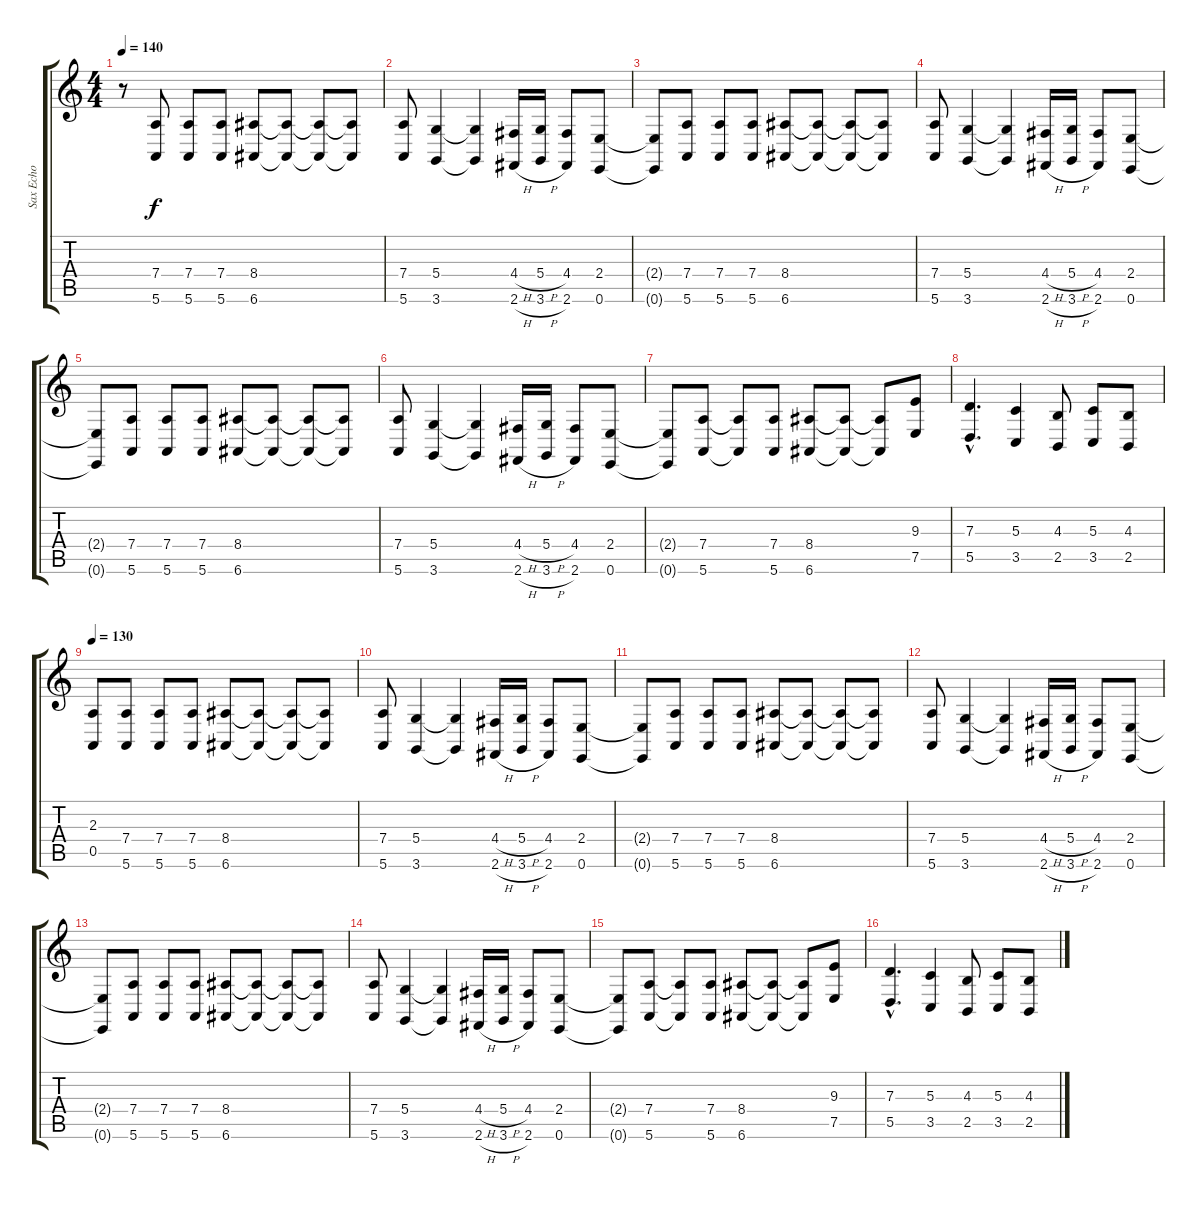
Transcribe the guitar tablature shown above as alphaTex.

\track ("Sax Echo" "Sax Echo") {instrument tenorsax}
\staff {score tabs}
\tuning (E4 B3 G3 D3 A2 E2) {hide}
\ts (4 4)
\tempo 140
\clef g2
\ks c
r.8{dy f} (7.4 5.6).8 (7.4 5.6).8 (7.4 5.6).8 (8.4 6.6).8 (8.4{t} 6.6{t}).8 (8.4{t} 6.6{t}).8 (8.4{t} 6.6{t}).8 |
(7.4 5.6).8 (5.4 3.6).4 (5.4{t} 3.6{t}).4 (4.4{h} 2.6{h}).16 (5.4{h} 3.6{h}).16 (4.4 2.6).8 (2.4 0.6).8 |
(2.4{t} 0.6{t}).8 (7.4 5.6).8 (7.4 5.6).8 (7.4 5.6).8 (8.4 6.6).8 (8.4{t} 6.6{t}).8 (8.4{t} 6.6{t}).8 (8.4{t} 6.6{t}).8 |
(7.4 5.6).8 (5.4 3.6).4 (5.4{t} 3.6{t}).4 (4.4{h} 2.6{h}).16 (5.4{h} 3.6{h}).16 (4.4 2.6).8 (2.4 0.6).8 |
(2.4{t} 0.6{t}).8 (7.4 5.6).8 (7.4 5.6).8 (7.4 5.6).8 (8.4 6.6).8 (8.4{t} 6.6{t}).8 (8.4{t} 6.6{t}).8 (8.4{t} 6.6{t}).8 |
(7.4 5.6).8 (5.4 3.6).4 (5.4{t} 3.6{t}).4 (4.4{h} 2.6{h}).16 (5.4{h} 3.6{h}).16 (4.4 2.6).8 (2.4 0.6).8 |
(2.4{t} 0.6{t}).8 (7.4 5.6).8 (7.4{t} 5.6{t}).8 (7.4 5.6).8 (8.4 6.6).8 (8.4{t} 6.6{t}).8 (8.4{t} 6.6{t}).8 (9.3 7.5).8 |
(7.3{hac} 5.5{hac}).4{d} (5.3 3.5).4 (4.3 2.5).8 (5.3 3.5).8 (4.3 2.5).8 |
\tempo 130
(2.3 0.5).8 (7.4 5.6).8 (7.4 5.6).8 (7.4 5.6).8 (8.4 6.6).8 (8.4{t} 6.6{t}).8 (8.4{t} 6.6{t}).8 (8.4{t} 6.6{t}).8 |
(7.4 5.6).8 (5.4 3.6).4 (5.4{t} 3.6{t}).4 (4.4{h} 2.6{h}).16 (5.4{h} 3.6{h}).16 (4.4 2.6).8 (2.4 0.6).8 |
(2.4{t} 0.6{t}).8 (7.4 5.6).8 (7.4 5.6).8 (7.4 5.6).8 (8.4 6.6).8 (8.4{t} 6.6{t}).8 (8.4{t} 6.6{t}).8 (8.4{t} 6.6{t}).8 |
(7.4 5.6).8 (5.4 3.6).4 (5.4{t} 3.6{t}).4 (4.4{h} 2.6{h}).16 (5.4{h} 3.6{h}).16 (4.4 2.6).8 (2.4 0.6).8 |
(2.4{t} 0.6{t}).8 (7.4 5.6).8 (7.4 5.6).8 (7.4 5.6).8 (8.4 6.6).8 (8.4{t} 6.6{t}).8 (8.4{t} 6.6{t}).8 (8.4{t} 6.6{t}).8 |
(7.4 5.6).8 (5.4 3.6).4 (5.4{t} 3.6{t}).4 (4.4{h} 2.6{h}).16 (5.4{h} 3.6{h}).16 (4.4 2.6).8 (2.4 0.6).8 |
(2.4{t} 0.6{t}).8 (7.4 5.6).8 (7.4{t} 5.6{t}).8 (7.4 5.6).8 (8.4 6.6).8 (8.4{t} 6.6{t}).8 (8.4{t} 6.6{t}).8 (9.3 7.5).8 |
(7.3{hac} 5.5{hac}).4{d} (5.3 3.5).4 (4.3 2.5).8 (5.3 3.5).8 (4.3 2.5).8
